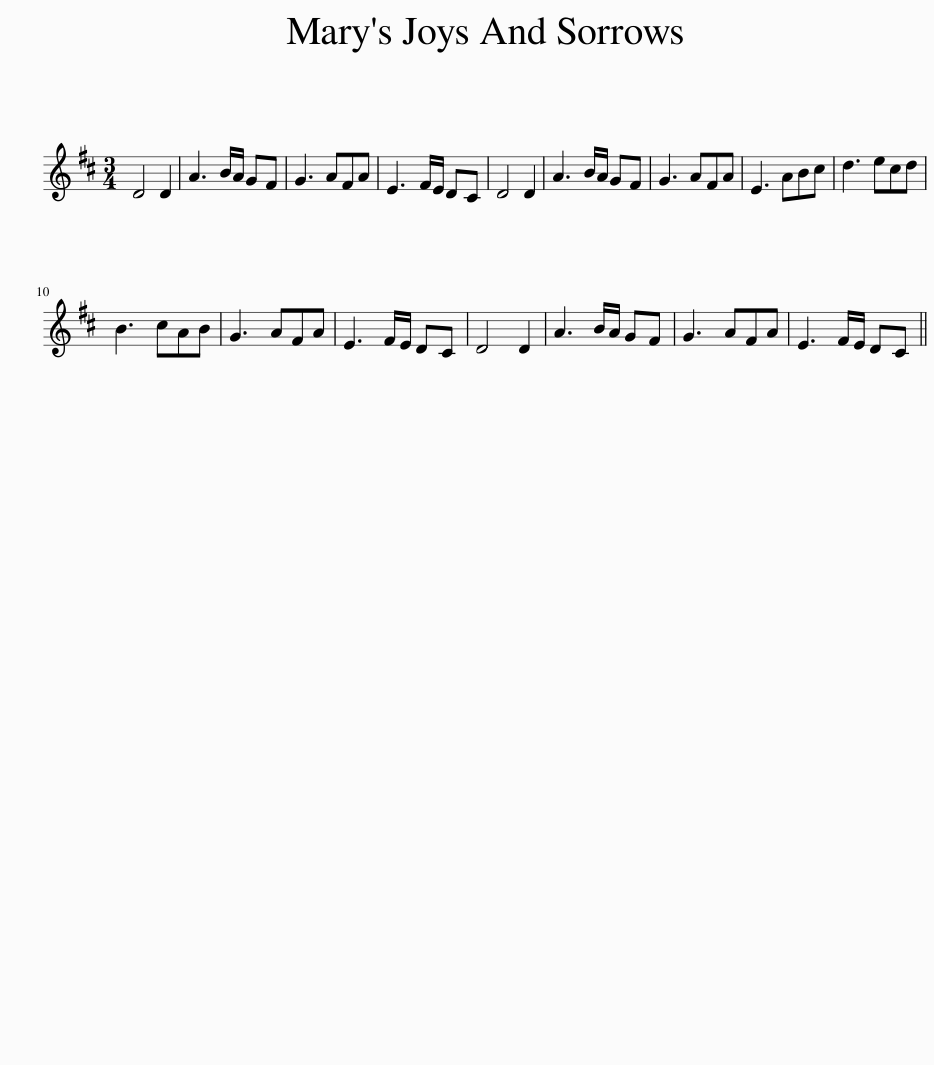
X:1
L:1/8
M:3/4
I:linebreak $
K:D
V:1 treble
V:1
 D4 D2 | A3 B/A/ GF | G3 AFA | E3 F/E/ DC | D4 D2 | %5
 A3 B/A/ GF | G3 AFA | E3 ABc | d3 ecd |$ B3 cAB | %10
 G3 AFA | E3 F/E/ DC | D4 D2 | A3 B/A/ GF | G3 AFA | %15
 E3 F/E/ DC || %16
